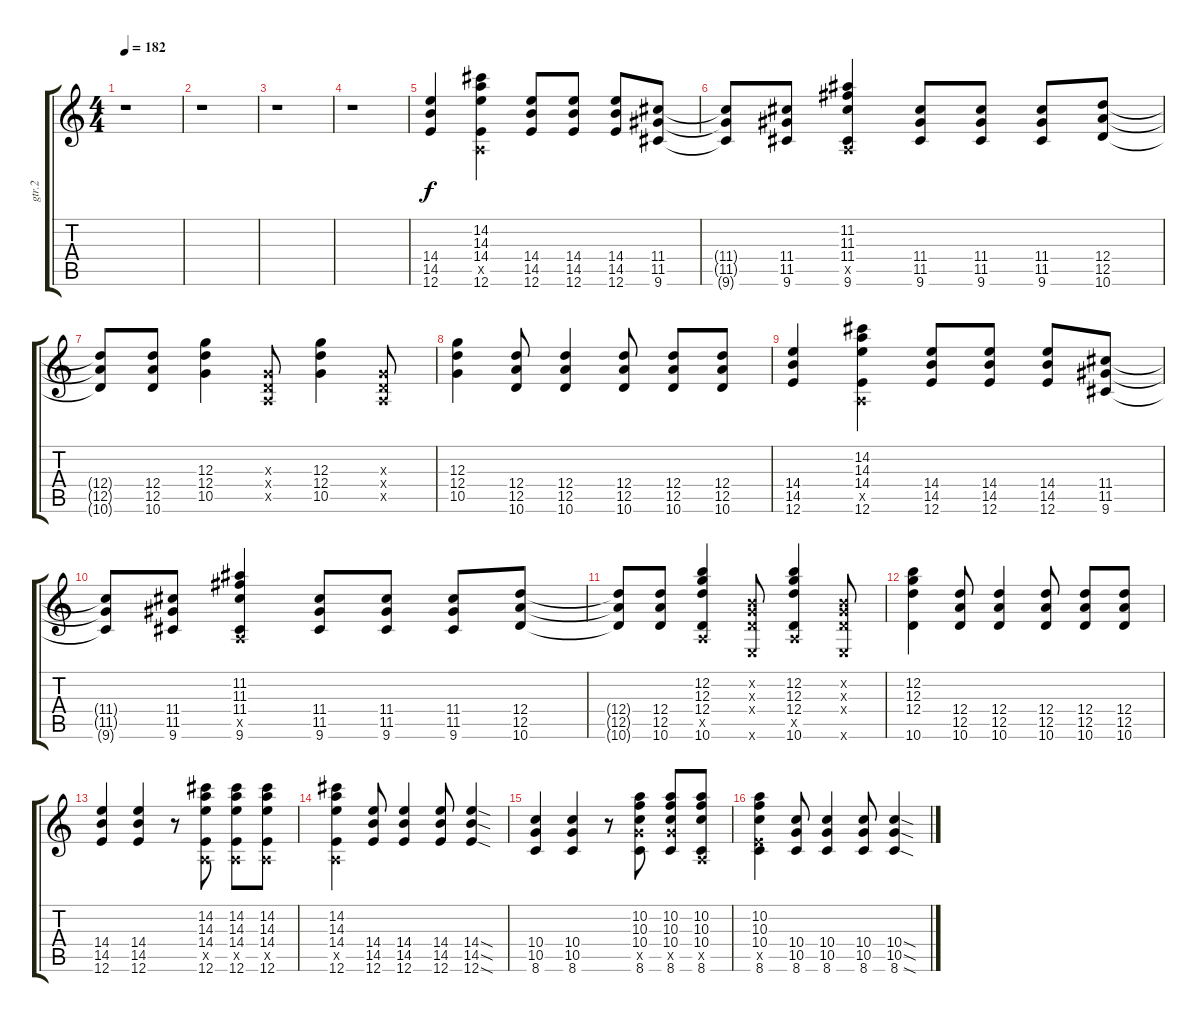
\track ("gtr.2" "gtr.2") {instrument overdrivenguitar}
\staff {score tabs}
\tuning (E4 B3 G3 D3 A2 E2) {hide}
\ts (4 4)
\tempo 182
\clef g2
\ks c
r.1{dy f instrument overdrivenguitar} |
r.1 |
r.1 |
r.1 |
(14.4 14.5 12.6).4 (14.2 14.3 14.4 0.5{x} 12.6).4 (14.4 14.5 12.6).8 (14.4 14.5 12.6).8 (14.4 14.5 12.6).8 (11.4 11.5 9.6).8 |
(11.4{t} 11.5{t} 9.6{t}).8 (11.4 11.5 9.6).8 (11.2 11.3 11.4 0.5{x} 9.6).4 (11.4 11.5 9.6).8 (11.4 11.5 9.6).8 (11.4 11.5 9.6).8 (12.4 12.5 10.6).8 |
(12.4{t} 12.5{t} 10.6{t}).8 (12.4 12.5 10.6).8 (12.3 12.4 10.5).4 (0.3{x} 0.4{x} 0.5{x}).8 (12.3 12.4 10.5).4 (0.3{x} 0.4{x} 0.5{x}).8 |
(12.3 12.4 10.5).4 (12.4 12.5 10.6).8 (12.4 12.5 10.6).4 (12.4 12.5 10.6).8 (12.4 12.5 10.6).8 (12.4 12.5 10.6).8 |
(14.4 14.5 12.6).4 (14.2 14.3 14.4 0.5{x} 12.6).4 (14.4 14.5 12.6).8 (14.4 14.5 12.6).8 (14.4 14.5 12.6).8 (11.4 11.5 9.6).8 |
(11.4{t} 11.5{t} 9.6{t}).8 (11.4 11.5 9.6).8 (11.2 11.3 11.4 0.5{x} 9.6).4 (11.4 11.5 9.6).8 (11.4 11.5 9.6).8 (11.4 11.5 9.6).8 (12.4 12.5 10.6).8 |
(12.4{t} 12.5{t} 10.6{t}).8 (12.4 12.5 10.6).8 (12.2 12.3 12.4 0.5{x} 10.6).4 (0.2{x} 0.3{x} 0.4{x} 0.6{x}).8 (12.2 12.3 12.4 0.5{x} 10.6).4 (0.2{x} 0.3{x} 0.4{x} 0.6{x}).8 |
(12.2 12.3 12.4 10.6).4 (12.4 12.5 10.6).8 (12.4 12.5 10.6).4 (12.4 12.5 10.6).8 (12.4 12.5 10.6).8 (12.4 12.5 10.6).8 |
(14.4 14.5 12.6).4 (14.4 14.5 12.6).4 r.8 (14.2 14.3 14.4 0.5{x} 12.6).8 (14.2 14.3 14.4 0.5{x} 12.6).8 (14.2 14.3 14.4 0.5{x} 12.6).8 |
(14.2 14.3 14.4 0.5{x} 12.6).4 (14.4 14.5 12.6).8 (14.4 14.5 12.6).4 (14.4 14.5 12.6).8 (14.4{sod} 14.5{sod} 12.6{sod}).4 |
(10.4 10.5 8.6).4 (10.4 10.5 8.6).4 r.8 (10.2 10.3 10.4 10.5{x} 8.6).8 (10.2 10.3 10.4 10.5{x} 8.6).8 (10.2 10.3 10.4 0.5{x} 8.6).8 |
(10.2 10.3 10.4 7.5{x} 8.6).4 (10.4 10.5 8.6).8 (10.4 10.5 8.6).4 (10.4 10.5 8.6).8 (10.4{sod} 10.5{sod} 8.6{sod}).4
